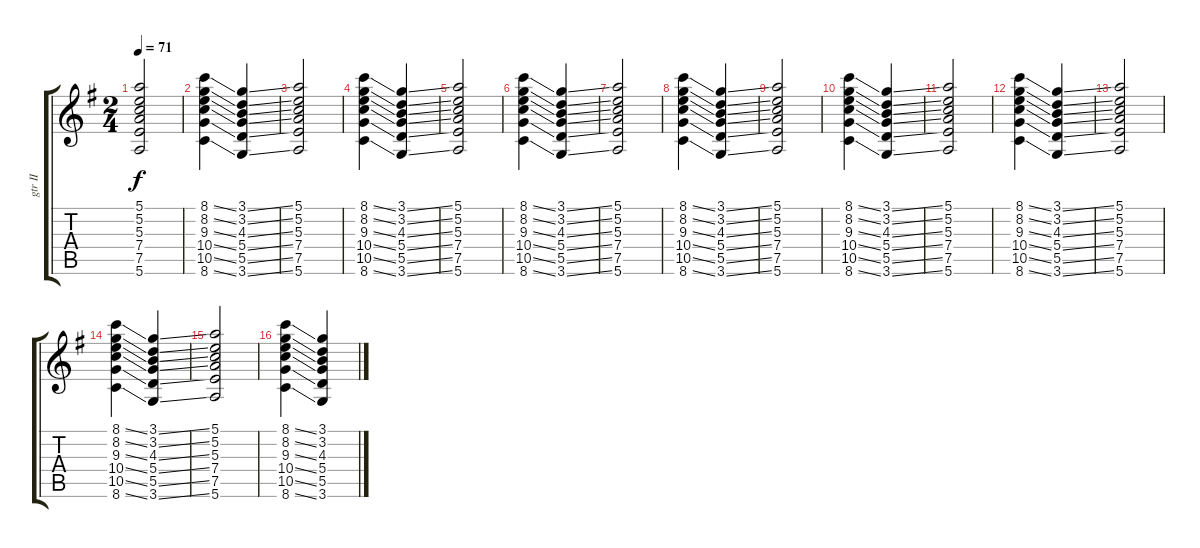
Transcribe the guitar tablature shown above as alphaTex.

\track ("gtr II" "gtr II") {instrument distortionguitar}
\staff {score tabs}
\tuning (E4 B3 G3 D3 A2 E2) {hide}
\ts (2 4)
\tempo 71
\clef g2
\ks g
(5.1 5.2 5.3 7.4 7.5 5.6).2{dy f} |
(8.1{ss} 8.2{ss} 9.3{ss} 10.4{ss} 10.5{ss} 8.6{ss}).4 (3.1{ss} 3.2{ss} 4.3{ss} 5.4{ss} 5.5{ss} 3.6{ss}).4 |
(5.1 5.2 5.3 7.4 7.5 5.6).2 |
(8.1{ss} 8.2{ss} 9.3{ss} 10.4{ss} 10.5{ss} 8.6{ss}).4 (3.1{ss} 3.2{ss} 4.3{ss} 5.4{ss} 5.5{ss} 3.6{ss}).4 |
(5.1 5.2 5.3 7.4 7.5 5.6).2 |
(8.1{ss} 8.2{ss} 9.3{ss} 10.4{ss} 10.5{ss} 8.6{ss}).4 (3.1{ss} 3.2{ss} 4.3{ss} 5.4{ss} 5.5{ss} 3.6{ss}).4 |
(5.1 5.2 5.3 7.4 7.5 5.6).2 |
(8.1{ss} 8.2{ss} 9.3{ss} 10.4{ss} 10.5{ss} 8.6{ss}).4 (3.1{ss} 3.2{ss} 4.3{ss} 5.4{ss} 5.5{ss} 3.6{ss}).4 |
(5.1 5.2 5.3 7.4 7.5 5.6).2 |
(8.1{ss} 8.2{ss} 9.3{ss} 10.4{ss} 10.5{ss} 8.6{ss}).4 (3.1{ss} 3.2{ss} 4.3{ss} 5.4{ss} 5.5{ss} 3.6{ss}).4 |
(5.1 5.2 5.3 7.4 7.5 5.6).2 |
(8.1{ss} 8.2{ss} 9.3{ss} 10.4{ss} 10.5{ss} 8.6{ss}).4 (3.1{ss} 3.2{ss} 4.3{ss} 5.4{ss} 5.5{ss} 3.6{ss}).4 |
(5.1 5.2 5.3 7.4 7.5 5.6).2 |
(8.1{ss} 8.2{ss} 9.3{ss} 10.4{ss} 10.5{ss} 8.6{ss}).4 (3.1{ss} 3.2{ss} 4.3{ss} 5.4{ss} 5.5{ss} 3.6{ss}).4 |
(5.1 5.2 5.3 7.4 7.5 5.6).2 |
(8.1{ss} 8.2{ss} 9.3{ss} 10.4{ss} 10.5{ss} 8.6{ss}).4 (3.1{ss} 3.2{ss} 4.3{ss} 5.4{ss} 5.5{ss} 3.6{ss}).4
